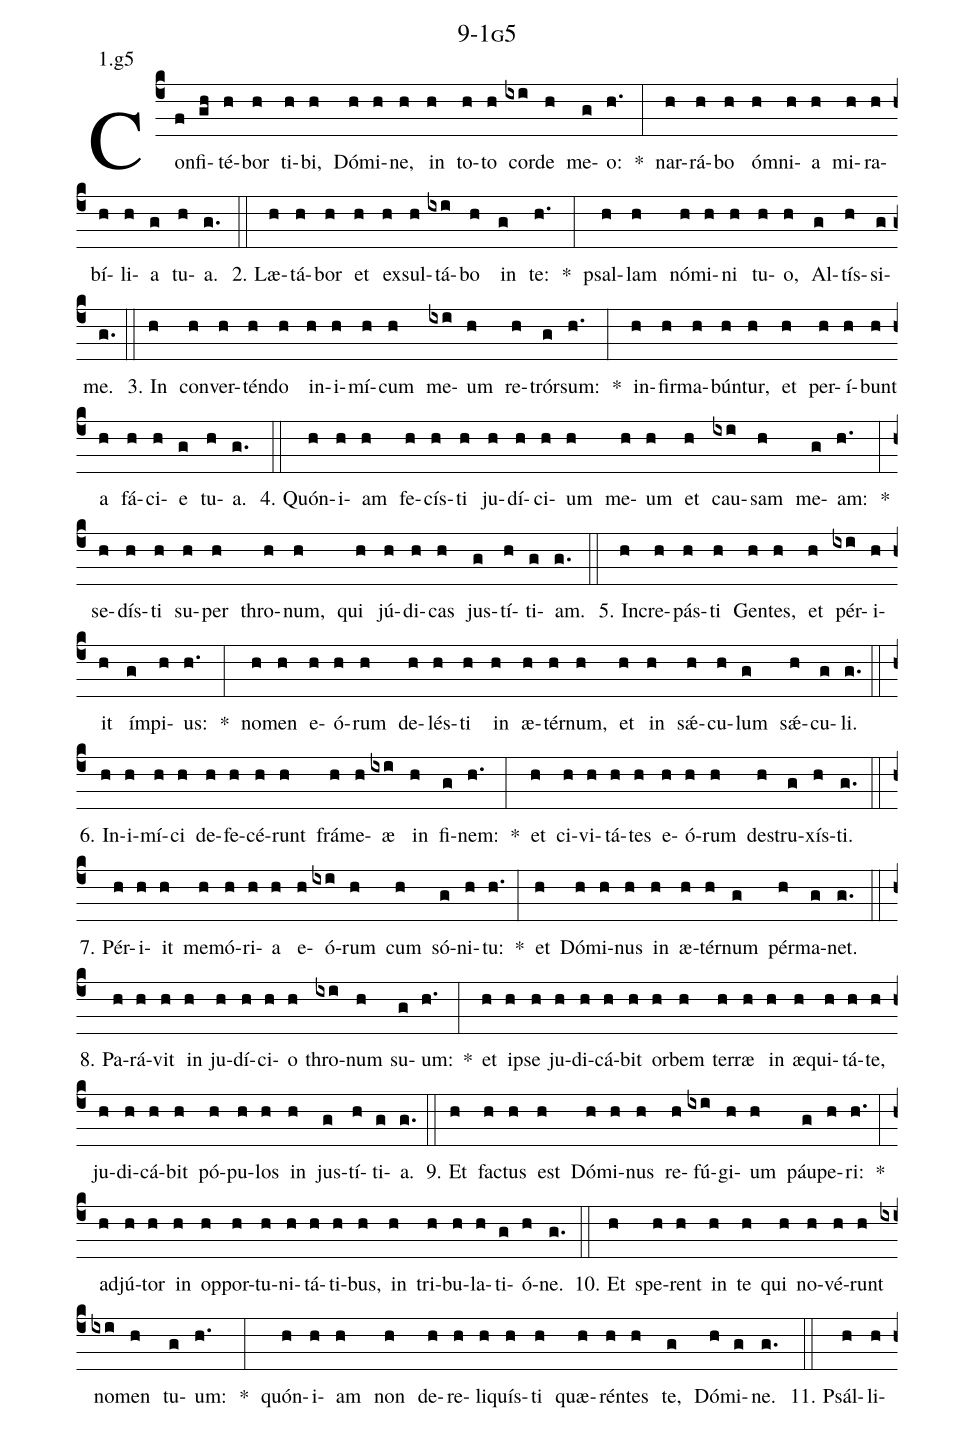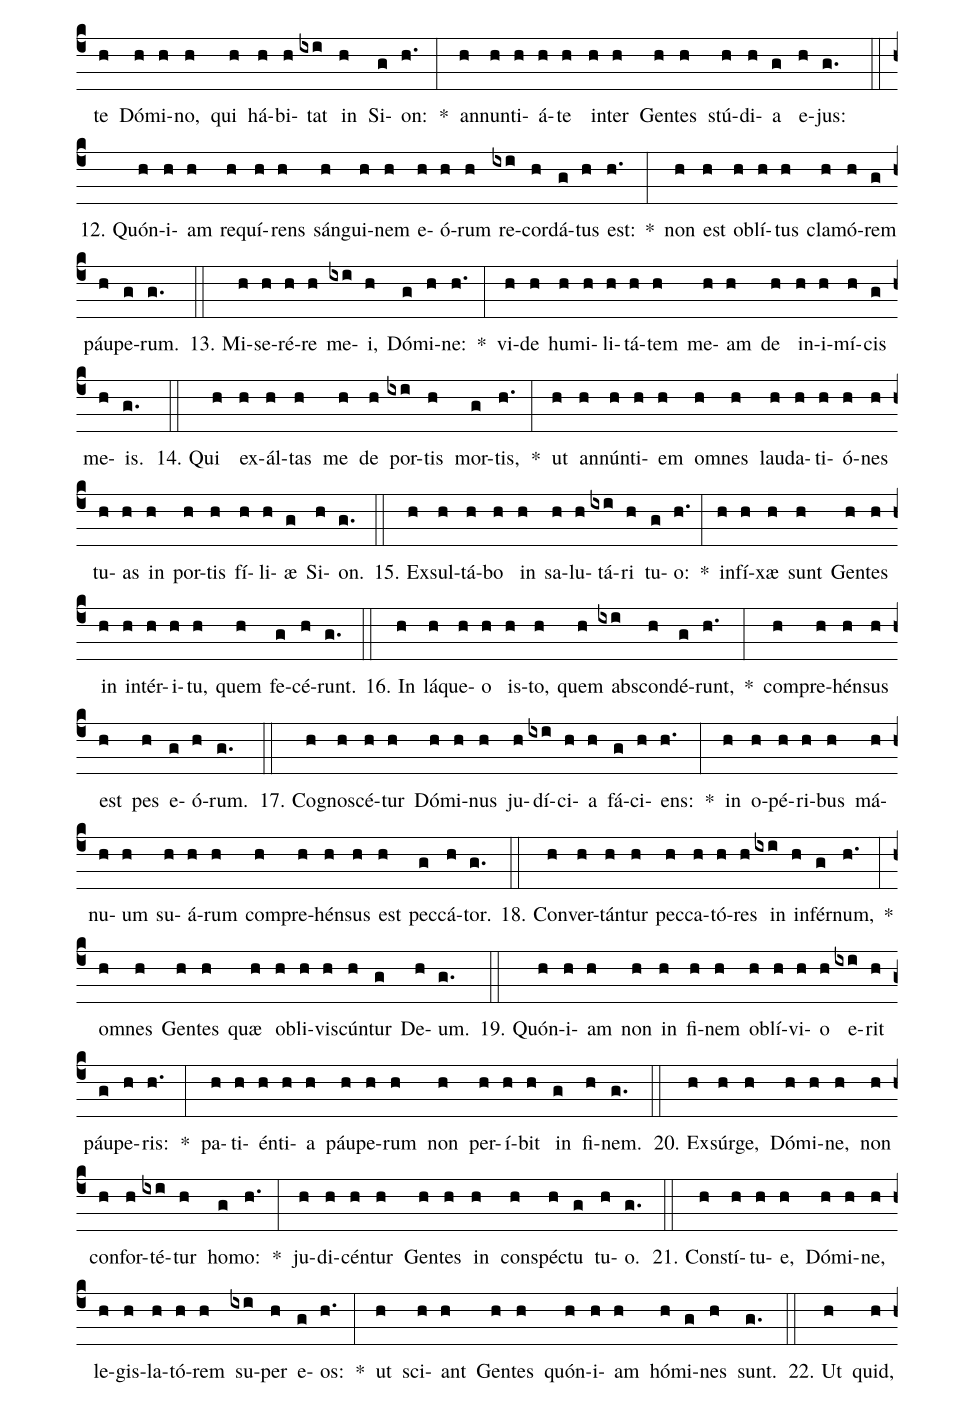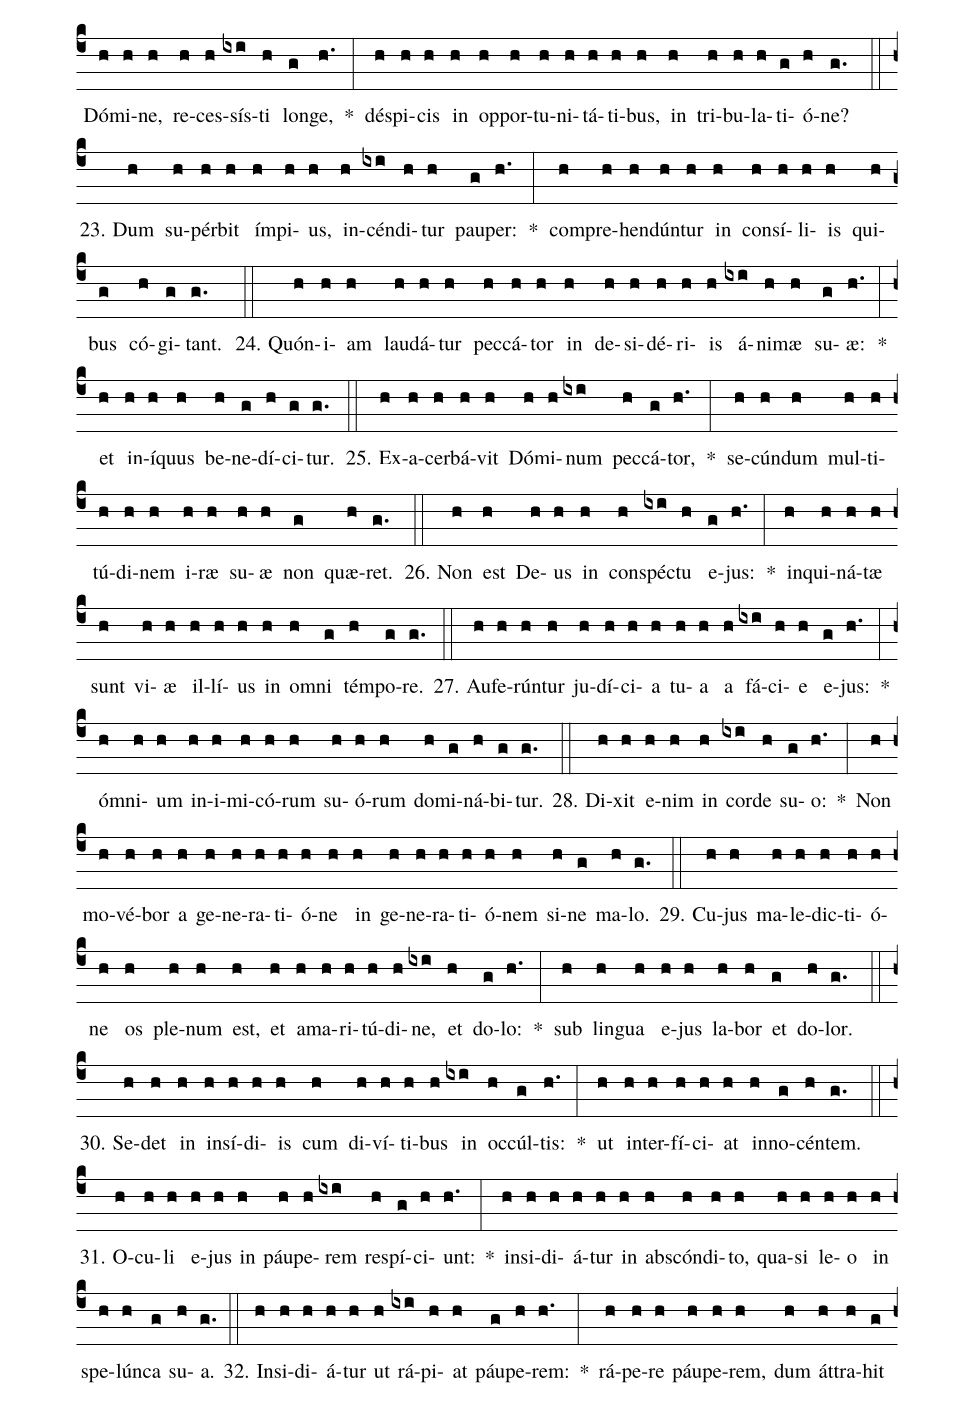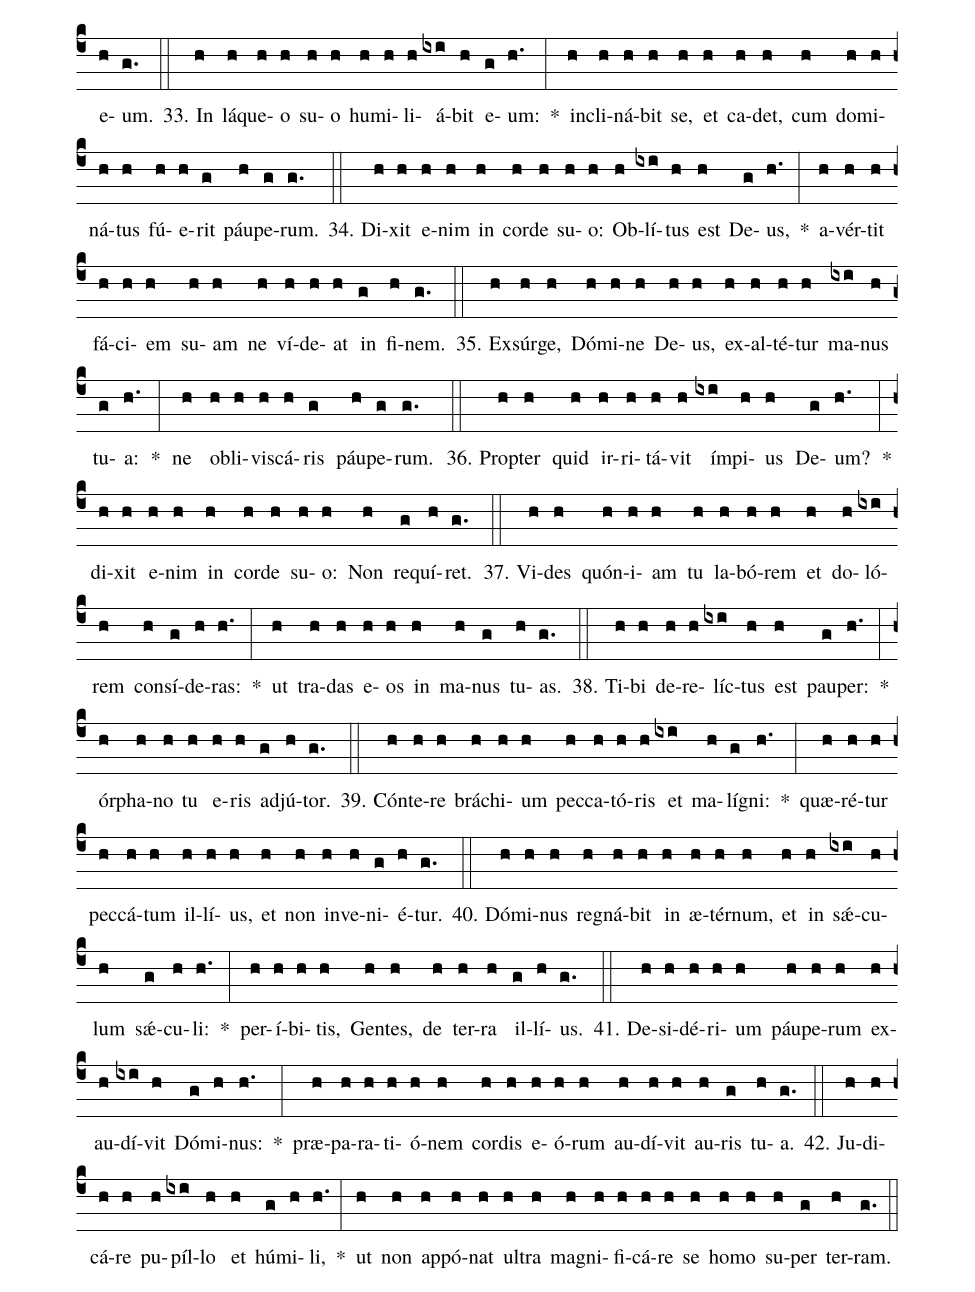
name: 9-1g5;
annotation: 1.g5;
%%
(c4)Con(f)fi(gh)té(h)bor(h) ti(h)bi,(h) Dó(h)mi(h)ne,(h) in(h) to(h)to(h) cor(ixi)de(h) me(g)o:(h.) *(:) nar(h)rá(h)bo(h) óm(h)ni(h)a(h) mi(h)ra(h)bí(h)li(h)a(g) tu(h)a.(g.) (::)
2. Læ(h)tá(h)bor(h) et(h) ex(h)sul(h)tá(ixi)bo(h) in(g) te:(h.) *(:) psal(h)lam(h) nó(h)mi(h)ni(h) tu(h)o,(h) Al(g)tís(h)si(g)me.(g.) (::)
3. In(h) con(h)ver(h)tén(h)do(h) in(h)i(h)mí(h)cum(h) me(ixi)um(h) re(h)trór(g)sum:(h.) *(:) in(h)fir(h)ma(h)bún(h)tur,(h) et(h) per(h)í(h)bunt(h) a(h) fá(h)ci(h)e(g) tu(h)a.(g.) (::)
4. Quón(h)i(h)am(h) fe(h)cís(h)ti(h) ju(h)dí(h)ci(h)um(h) me(h)um(h) et(h) cau(ixi)sam(h) me(g)am:(h.) *(:) se(h)dís(h)ti(h) su(h)per(h) thro(h)num,(h) qui(h) jú(h)di(h)cas(h) jus(g)tí(h)ti(g)am.(g.) (::)
5. In(h)cre(h)pás(h)ti(h) Gen(h)tes,(h) et(h) pér(ixi)i(h)it(h) ím(g)pi(h)us:(h.) *(:) no(h)men(h) e(h)ó(h)rum(h) de(h)lés(h)ti(h) in(h) æ(h)tér(h)num,(h) et(h) in(h) sǽ(h)cu(h)lum(g) sǽ(h)cu(g)li.(g.) (::)
6. In(h)i(h)mí(h)ci(h) de(h)fe(h)cé(h)runt(h) frá(h)me(h)æ(ixi) in(h) fi(g)nem:(h.) *(:) et(h) ci(h)vi(h)tá(h)tes(h) e(h)ó(h)rum(h) de(h)stru(g)xís(h)ti.(g.) (::)
7. Pér(h)i(h)it(h) me(h)mó(h)ri(h)a(h) e(h)ó(ixi)rum(h) cum(h) só(g)ni(h)tu:(h.) *(:) et(h) Dó(h)mi(h)nus(h) in(h) æ(h)tér(h)num(g) pér(h)ma(g)net.(g.) (::)
8. Pa(h)rá(h)vit(h) in(h) ju(h)dí(h)ci(h)o(h) thro(ixi)num(h) su(g)um:(h.) *(:) et(h) ip(h)se(h) ju(h)di(h)cá(h)bit(h) or(h)bem(h) ter(h)ræ(h) in(h) æ(h)qui(h)tá(h)te,(h) ju(h)di(h)cá(h)bit(h) pó(h)pu(h)los(h) in(h) jus(g)tí(h)ti(g)a.(g.) (::)
9. Et(h) fac(h)tus(h) est(h) Dó(h)mi(h)nus(h) re(h)fú(ixi)gi(h)um(h) páu(g)pe(h)ri:(h.) *(:) ad(h)jú(h)tor(h) in(h) op(h)por(h)tu(h)ni(h)tá(h)ti(h)bus,(h) in(h) tri(h)bu(h)la(h)ti(g)ó(h)ne.(g.) (::)
10. Et(h) spe(h)rent(h) in(h) te(h) qui(h) no(h)vé(h)runt(h) no(ixi)men(h) tu(g)um:(h.) *(:) quón(h)i(h)am(h) non(h) de(h)re(h)li(h)quís(h)ti(h) quæ(h)rén(h)tes(h) te,(g) Dó(h)mi(g)ne.(g.) (::)
11. Psál(h)li(h)te(h) Dó(h)mi(h)no,(h) qui(h) há(h)bi(h)tat(ixi) in(h) Si(g)on:(h.) *(:) an(h)nun(h)ti(h)á(h)te(h) in(h)ter(h) Gen(h)tes(h) stú(h)di(h)a(g) e(h)jus:(g.) (::)
12. Quón(h)i(h)am(h) re(h)quí(h)rens(h) sán(h)gui(h)nem(h) e(h)ó(h)rum(h) re(ixi)cor(h)dá(g)tus(h) est:(h.) *(:) non(h) est(h) ob(h)lí(h)tus(h) cla(h)mó(h)rem(g) páu(h)pe(g)rum.(g.) (::)
13. Mi(h)se(h)ré(h)re(h) me(ixi)i,(h) Dó(g)mi(h)ne:(h.) *(:) vi(h)de(h) hu(h)mi(h)li(h)tá(h)tem(h) me(h)am(h) de(h) in(h)i(h)mí(h)cis(g) me(h)is.(g.) (::)
14. Qui(h) ex(h)ál(h)tas(h) me(h) de(h) por(ixi)tis(h) mor(g)tis,(h.) *(:) ut(h) an(h)nún(h)ti(h)em(h) om(h)nes(h) lau(h)da(h)ti(h)ó(h)nes(h) tu(h)as(h) in(h) por(h)tis(h) fí(h)li(h)æ(g) Si(h)on.(g.) (::)
15. Ex(h)sul(h)tá(h)bo(h) in(h) sa(h)lu(h)tá(ixi)ri(h) tu(g)o:(h.) *(:) in(h)fí(h)xæ(h) sunt(h) Gen(h)tes(h) in(h) in(h)tér(h)i(h)tu,(h) quem(h) fe(g)cé(h)runt.(g.) (::)
16. In(h) lá(h)que(h)o(h) is(h)to,(h) quem(h) abs(ixi)con(h)dé(g)runt,(h.) *(:) com(h)pre(h)hén(h)sus(h) est(h) pes(h) e(g)ó(h)rum.(g.) (::)
17. Co(h)gno(h)scé(h)tur(h) Dó(h)mi(h)nus(h) ju(h)dí(ixi)ci(h)a(h) fá(g)ci(h)ens:(h.) *(:) in(h) o(h)pé(h)ri(h)bus(h) má(h)nu(h)um(h) su(h)á(h)rum(h) com(h)pre(h)hén(h)sus(h) est(h) pec(g)cá(h)tor.(g.) (::)
18. Con(h)ver(h)tán(h)tur(h) pec(h)ca(h)tó(h)res(h) in(ixi) in(h)fér(g)num,(h.) *(:) om(h)nes(h) Gen(h)tes(h) quæ(h) ob(h)li(h)vis(h)cún(h)tur(g) De(h)um.(g.) (::)
19. Quón(h)i(h)am(h) non(h) in(h) fi(h)nem(h) ob(h)lí(h)vi(h)o(h) e(ixi)rit(h) páu(g)pe(h)ris:(h.) *(:) pa(h)ti(h)én(h)ti(h)a(h) páu(h)pe(h)rum(h) non(h) per(h)í(h)bit(h) in(g) fi(h)nem.(g.) (::)
20. Ex(h)súr(h)ge,(h) Dó(h)mi(h)ne,(h) non(h) con(h)for(h)té(ixi)tur(h) ho(g)mo:(h.) *(:) ju(h)di(h)cén(h)tur(h) Gen(h)tes(h) in(h) con(h)spéc(h)tu(g) tu(h)o.(g.) (::)
21. Con(h)stí(h)tu(h)e,(h) Dó(h)mi(h)ne,(h) le(h)gis(h)la(h)tó(h)rem(h) su(ixi)per(h) e(g)os:(h.) *(:) ut(h) sci(h)ant(h) Gen(h)tes(h) quón(h)i(h)am(h) hó(h)mi(g)nes(h) sunt.(g.) (::)
22. Ut(h) quid,(h) Dó(h)mi(h)ne,(h) re(h)ces(h)sís(ixi)ti(h) lon(g)ge,(h.) *(:) dé(h)spi(h)cis(h) in(h) op(h)por(h)tu(h)ni(h)tá(h)ti(h)bus,(h) in(h) tri(h)bu(h)la(h)ti(g)ó(h)ne?(g.) (::)
23. Dum(h) su(h)pér(h)bit(h) ím(h)pi(h)us,(h) in(h)cén(ixi)di(h)tur(h) pau(g)per:(h.) *(:) com(h)pre(h)hen(h)dún(h)tur(h) in(h) con(h)sí(h)li(h)is(h) qui(h)bus(g) có(h)gi(g)tant.(g.) (::)
24. Quón(h)i(h)am(h) lau(h)dá(h)tur(h) pec(h)cá(h)tor(h) in(h) de(h)si(h)dé(h)ri(h)is(h) á(ixi)ni(h)mæ(h) su(g)æ:(h.) *(:) et(h) in(h)í(h)quus(h) be(h)ne(g)dí(h)ci(g)tur.(g.) (::)
25. Ex(h)a(h)cer(h)bá(h)vit(h) Dó(h)mi(h)num(ixi) pec(h)cá(g)tor,(h.) *(:) se(h)cún(h)dum(h) mul(h)ti(h)tú(h)di(h)nem(h) i(h)ræ(h) su(h)æ(h) non(g) quæ(h)ret.(g.) (::)
26. Non(h) est(h) De(h)us(h) in(h) con(h)spéc(ixi)tu(h) e(g)jus:(h.) *(:) in(h)qui(h)ná(h)tæ(h) sunt(h) vi(h)æ(h) il(h)lí(h)us(h) in(h) om(h)ni(g) tém(h)po(g)re.(g.) (::)
27. Au(h)fe(h)rún(h)tur(h) ju(h)dí(h)ci(h)a(h) tu(h)a(h) a(h) fá(ixi)ci(h)e(h) e(g)jus:(h.) *(:) óm(h)ni(h)um(h) in(h)i(h)mi(h)có(h)rum(h) su(h)ó(h)rum(h) do(h)mi(g)ná(h)bi(g)tur.(g.) (::)
28. Di(h)xit(h) e(h)nim(h) in(h) cor(ixi)de(h) su(g)o:(h.) *(:) Non(h) mo(h)vé(h)bor(h) a(h) ge(h)ne(h)ra(h)ti(h)ó(h)ne(h) in(h) ge(h)ne(h)ra(h)ti(h)ó(h)nem(h) si(h)ne(g) ma(h)lo.(g.) (::)
29. Cu(h)jus(h) ma(h)le(h)dic(h)ti(h)ó(h)ne(h) os(h) ple(h)num(h) est,(h) et(h) a(h)ma(h)ri(h)tú(h)di(h)ne,(ixi) et(h) do(g)lo:(h.) *(:) sub(h) lin(h)gua(h) e(h)jus(h) la(h)bor(h) et(g) do(h)lor.(g.) (::)
30. Se(h)det(h) in(h) in(h)sí(h)di(h)is(h) cum(h) di(h)ví(h)ti(h)bus(h) in(ixi) oc(h)cúl(g)tis:(h.) *(:) ut(h) in(h)ter(h)fí(h)ci(h)at(h) in(h)no(g)cén(h)tem.(g.) (::)
31. O(h)cu(h)li(h) e(h)jus(h) in(h) páu(h)pe(h)rem(ixi) re(h)spí(g)ci(h)unt:(h.) *(:) in(h)si(h)di(h)á(h)tur(h) in(h) abs(h)cón(h)di(h)to,(h) qua(h)si(h) le(h)o(h) in(h) spe(h)lún(h)ca(g) su(h)a.(g.) (::)
32. In(h)si(h)di(h)á(h)tur(h) ut(h) rá(ixi)pi(h)at(h) páu(g)pe(h)rem:(h.) *(:) rá(h)pe(h)re(h) páu(h)pe(h)rem,(h) dum(h) át(h)tra(h)hit(g) e(h)um.(g.) (::)
33. In(h) lá(h)que(h)o(h) su(h)o(h) hu(h)mi(h)li(h)á(ixi)bit(h) e(g)um:(h.) *(:) in(h)cli(h)ná(h)bit(h) se,(h) et(h) ca(h)det,(h) cum(h) do(h)mi(h)ná(h)tus(h) fú(h)e(h)rit(g) páu(h)pe(g)rum.(g.) (::)
34. Di(h)xit(h) e(h)nim(h) in(h) cor(h)de(h) su(h)o:(h) Ob(h)lí(ixi)tus(h) est(h) De(g)us,(h.) *(:) a(h)vér(h)tit(h) fá(h)ci(h)em(h) su(h)am(h) ne(h) ví(h)de(h)at(h) in(g) fi(h)nem.(g.) (::)
35. Ex(h)súr(h)ge,(h) Dó(h)mi(h)ne(h) De(h)us,(h) ex(h)al(h)té(h)tur(h) ma(ixi)nus(h) tu(g)a:(h.) *(:) ne(h) ob(h)li(h)vis(h)cá(h)ris(g) páu(h)pe(g)rum.(g.) (::)
36. Prop(h)ter(h) quid(h) ir(h)ri(h)tá(h)vit(h) ím(ixi)pi(h)us(h) De(g)um?(h.) *(:) di(h)xit(h) e(h)nim(h) in(h) cor(h)de(h) su(h)o:(h) Non(h) re(g)quí(h)ret.(g.) (::)
37. Vi(h)des(h) quón(h)i(h)am(h) tu(h) la(h)bó(h)rem(h) et(h) do(h)ló(ixi)rem(h) con(h)sí(g)de(h)ras:(h.) *(:) ut(h) tra(h)das(h) e(h)os(h) in(h) ma(h)nus(g) tu(h)as.(g.) (::)
38. Ti(h)bi(h) de(h)re(h)líc(ixi)tus(h) est(h) pau(g)per:(h.) *(:) ór(h)pha(h)no(h) tu(h) e(h)ris(h) ad(g)jú(h)tor.(g.) (::)
39. Cón(h)te(h)re(h) brá(h)chi(h)um(h) pec(h)ca(h)tó(h)ris(h) et(ixi) ma(h)lí(g)gni:(h.) *(:) quæ(h)ré(h)tur(h) pec(h)cá(h)tum(h) il(h)lí(h)us,(h) et(h) non(h) in(h)ve(h)ni(g)é(h)tur.(g.) (::)
40. Dó(h)mi(h)nus(h) re(h)gná(h)bit(h) in(h) æ(h)tér(h)num,(h) et(h) in(h) sǽ(ixi)cu(h)lum(h) sǽ(g)cu(h)li:(h.) *(:) per(h)í(h)bi(h)tis,(h) Gen(h)tes,(h) de(h) ter(h)ra(h) il(g)lí(h)us.(g.) (::)
41. De(h)si(h)dé(h)ri(h)um(h) páu(h)pe(h)rum(h) ex(h)au(h)dí(ixi)vit(h) Dó(g)mi(h)nus:(h.) *(:) præ(h)pa(h)ra(h)ti(h)ó(h)nem(h) cor(h)dis(h) e(h)ó(h)rum(h) au(h)dí(h)vit(h) au(h)ris(g) tu(h)a.(g.) (::)
42. Ju(h)di(h)cá(h)re(h) pu(h)píl(ixi)lo(h) et(h) hú(g)mi(h)li,(h.) *(:) ut(h) non(h) ap(h)pó(h)nat(h) ul(h)tra(h) ma(h)gni(h)fi(h)cá(h)re(h) se(h) ho(h)mo(h) su(h)per(g) ter(h)ram.(g.) (::)
